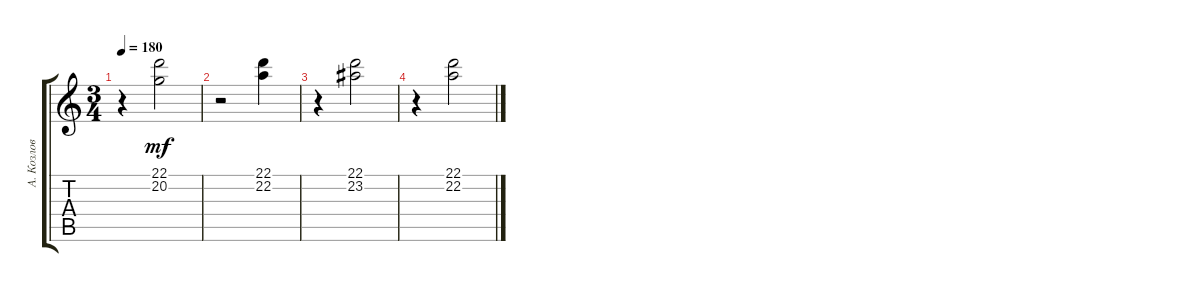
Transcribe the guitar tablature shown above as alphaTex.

\track ("А. Козлов" "А. Козлов") {instrument drawbarorgan}
\staff {score tabs}
\tuning (E4 B3 G3 D3 A2 E2) {hide}
\ts (3 4)
\tempo 180
\clef g2
\ks c
r.4{dy f} (22.1 20.2).2{dy mf} |
r.2 (22.1 22.2).4 |
r.4 (22.1 23.2).2 |
r.4 (22.1 22.2).2
